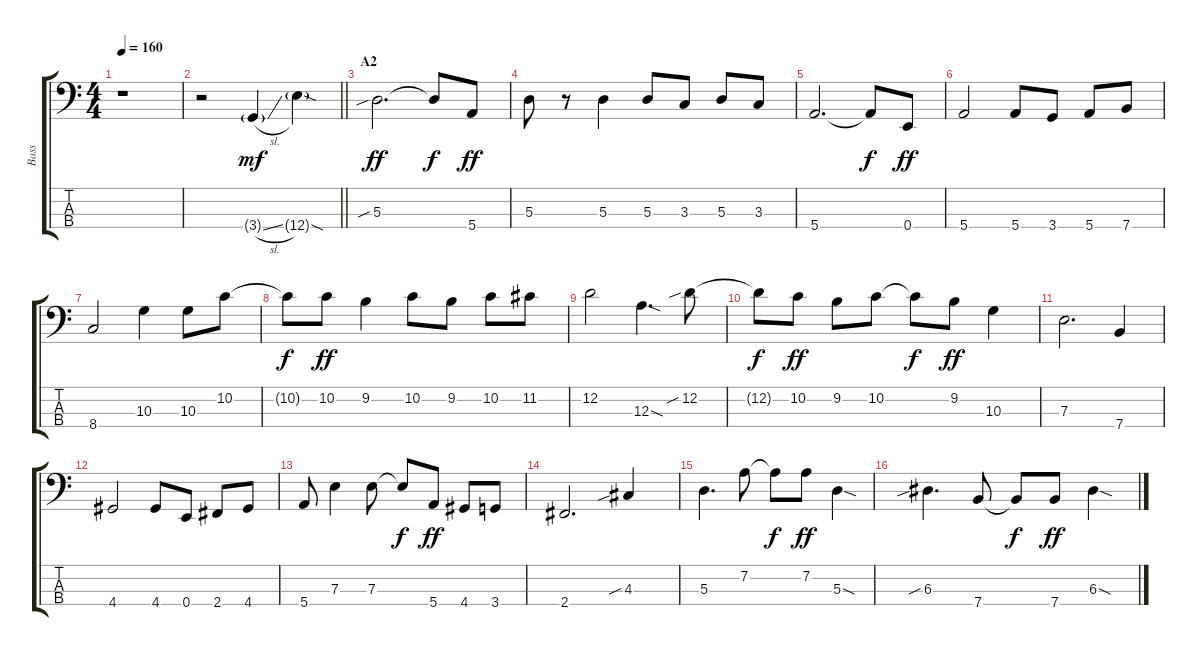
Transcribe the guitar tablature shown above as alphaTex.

\track ("Bass" "Bass") {instrument electricbasspick}
\staff {score tabs}
\tuning (G2 D2 A1 E1) {hide}
\ts (4 4)
\tempo 160
\clef f4
\ks c
r.1{dy ff} |
\barLineRight lightlight
r.2 3.4{sl g}.4{dy mf} 12.4{sod g}.4 |
\section ("" "A2")
5.3{sib}.2{d dy ff} 5.3{t}.8{dy f} 5.4.8{dy ff} |
5.3.8 r.8 5.3.4 5.3.8 3.3.8 5.3.8 3.3.8 |
5.4.2{d} 5.4{t}.8{dy f} 0.4.8{dy ff} |
5.4.2 5.4.8 3.4.8 5.4.8 7.4.8 |
8.4.2 10.3.4 10.3.8 10.2.8 |
10.2{t}.8{dy f} 10.2.8{dy ff} 9.2.4 10.2.8 9.2.8 10.2.8 11.2.8 |
12.2.2 12.3{sod}.4{d} 12.2{sib}.8 |
12.2{t}.8{dy f} 10.2.8{dy ff} 9.2.8 10.2.8 10.2{t}.8{dy f} 9.2.8{dy ff} 10.3.4 |
7.3.2{d} 7.4.4 |
4.4.2 4.4.8 0.4.8 2.4.8 4.4.8 |
5.4.8 7.3.4 7.3.8 7.3{t}.8{dy f} 5.4.8{dy ff} 4.4.8 3.4.8 |
2.4.2{d} 4.3{sib}.4 |
5.3.4{d} 7.2.8 7.2{t}.8{dy f} 7.2.8{dy ff} 5.3{sod}.4 |
6.3{sib}.4{d} 7.4.8 7.4{t}.8{dy f} 7.4.8{dy ff} 6.3{sod}.4
